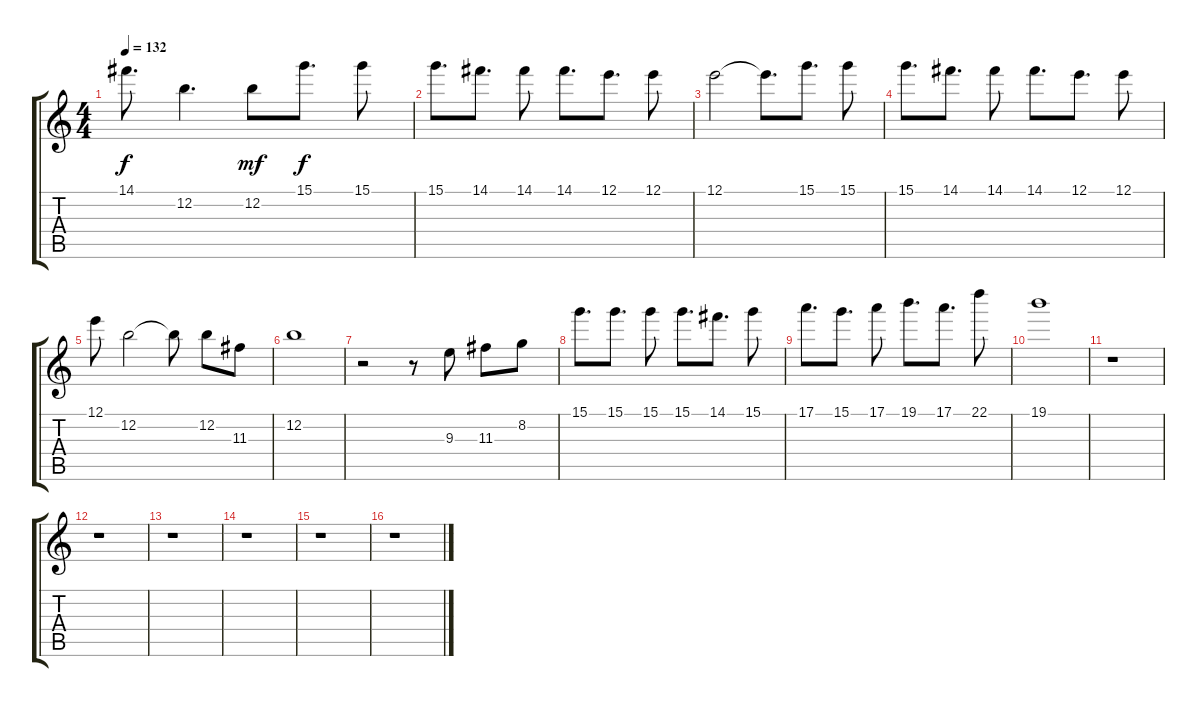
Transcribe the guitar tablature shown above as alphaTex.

\track "" {instrument acousticguitarsteel}
\staff {score tabs}
\tuning (E4 B3 G3 D3 A2 E2) {hide}
\ts (4 4)
\tempo 132
\clef g2
\ks c
14.1.8{d dy f} 12.2.4{d volume 8} 12.2.8{dy mf volume 8} 15.1.8{d dy f} 15.1.8{volume 8} |
15.1.8{d} 14.1.8{d volume 8} 14.1.8 14.1.8{d volume 8} 12.1.8{d} 12.1.8{volume 8} |
12.1.2 12.1{t}.8{d} 15.1.8{d volume 8} 15.1.8{volume 7} |
15.1.8{d} 14.1.8{d volume 7} 14.1.8 14.1.8{d volume 7} 12.1.8{d} 12.1.8{volume 7} |
12.1.8 12.2.2 12.2{t}.8 12.2.8{volume 7} 11.3.8{volume 7} |
12.2.1 |
r.2 r.8 9.3.8{volume 6} 11.3.8 8.2.8 |
15.1.8{d volume 6} 15.1.8{d} 15.1.8{volume 6} 15.1.8{d} 14.1.8{d volume 6} 15.1.8 |
17.1.8{d volume 6} 15.1.8{d} 17.1.8{volume 5} 19.1.8{d} 17.1.8{d volume 5} 22.1.8 |
19.1.1{volume 5} |
r.1 |
r.1 |
r.1 |
r.1 |
r.1 |
r.1
